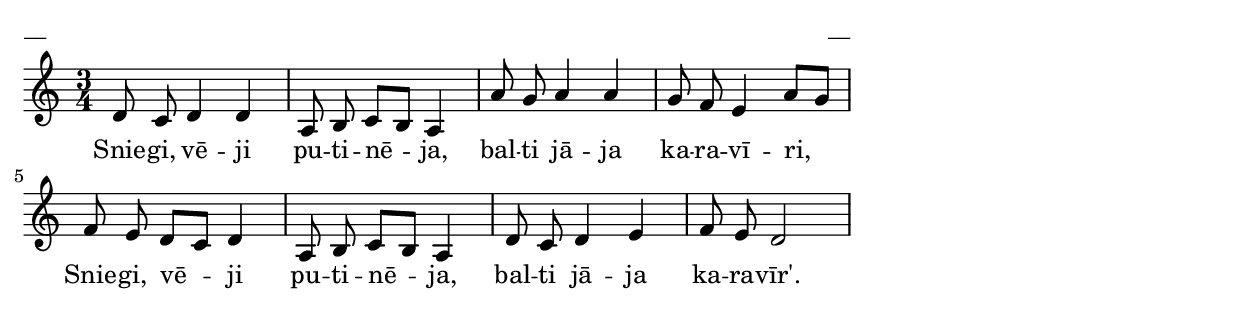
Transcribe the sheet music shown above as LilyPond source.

\version "2.13.16"
%\header {
%    title = "Sniegi, vēji putinēja"
%}
% F/g "Laiva", rokraksts - laivas_pasakums.pdf, p.8
% Berta Rihters, dz. 1876.g. Sarkanā muižā, p. E.M. 1932, IIId. 1008
\paper {
line-width = 14\cm
left-margin = 0.4\cm
between-system-padding = 0.1\cm
between-system-space = 0.1\cm
}
\layout {
indent = #0
ragged-last = ##f
}


voiceA = \relative c' {
\time 2/4
\clef "treble"
\key a \minor
\time 3/4
d8 c d4 d | a8 b c[ b] a4 | a'8 g a4 a | g8 f e4 a8[ g] |
f8 e d[ c] d4 | a8 b c[ b] a4 | d8 c8 d4 e | f8 e d2
} 


lyricA = \lyricmode {
Snie -- gi, vē -- ji pu -- ti -- nē -- ja, 
bal -- ti jā -- ja ka -- ra -- vī -- ri, 
Snie -- gi, vē -- ji pu -- ti -- nē -- ja, 
bal -- ti jā -- ja ka -- ra -- vīr'.
} 



fullScore = <<
\new Staff {
<<
\new Voice = "voiceA" { \oneVoice \autoBeamOff \voiceA }
\lyricsto "voiceA" \new Lyrics \lyricA
>>
}
>>

\score {
\fullScore
\header { piece = "__" opus = "__" }
}
\markup { \with-color #(x11-color 'white) \sans \smaller "__" }
\score {
\unfoldRepeats
\fullScore
\midi {
\context { \Staff \remove "Staff_performer" }
\context { \Voice \consists "Staff_performer" }
}
}


